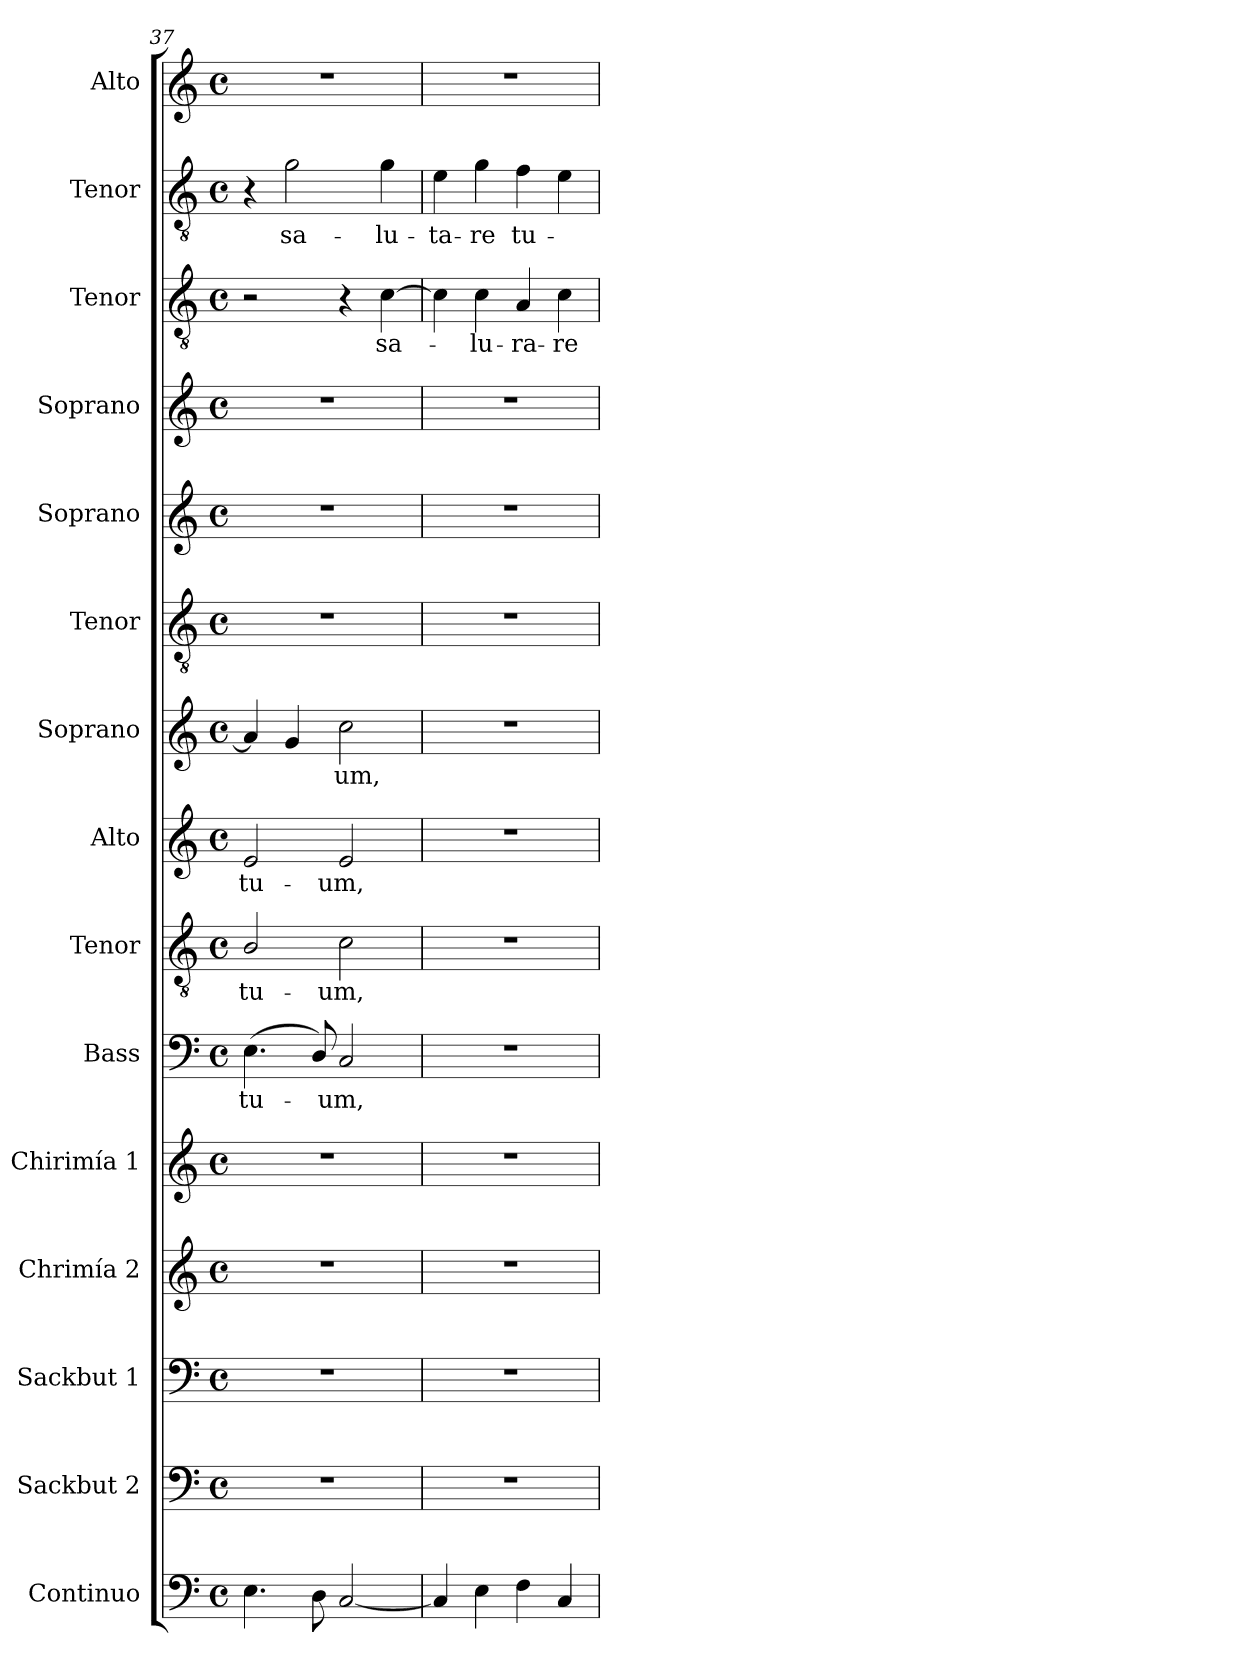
**kern	**kern	**kern	**kern	**kern	**kern	**text	**kern	**text	**kern	**text	**kern	**text	**kern	**kern	**kern	**kern	**text	**kern	**text	**kern
*part15	*part14	*part13	*part12	*part11	*part10	*part10	*part9	*part9	*part8	*part8	*part7	*part7	*part6	*part5	*part4	*part3	*part3	*part2	*part2	*part1
*staff15	*staff14	*staff13	*staff12	*staff11	*staff10	*staff10	*staff9	*staff9	*staff8	*staff8	*staff7	*staff7	*staff6	*staff5	*staff4	*staff3	*staff3	*staff2	*staff2	*staff1
*I"Continuo	*I"Sackbut 2	*I"Sackbut 1	*I"Chrimía 2	*I"Chirimía 1	*I"Bass	*	*I"Tenor	*	*I"Alto	*	*I"Soprano	*	*I"Tenor	*I"Soprano	*I"Soprano	*I"Tenor	*	*I"Tenor	*	*I"Alto
*I'Cont.	*I'Sckbt 2.	*I'Sckbt 1.	*I'Ch2.	*I'Ch1.	*I'B.	*	*I'T.	*	*I'A.	*	*I'S.	*	*I'T.	*I'S.	*I'S.	*I'T.	*	*I'T.	*	*I'A.
*clefF4	*clefF4	*clefF4	*clefG2	*clefG2	*clefF4	*	*clefGv2	*	*clefG2	*	*clefG2	*	*clefGv2	*clefG2	*clefG2	*clefGv2	*	*clefGv2	*	*clefG2
*	*	*	*	*	*	*	*ITrd7c12	*	*	*	*	*	*ITrd7c12	*	*	*ITrd7c12	*	*ITrd7c12	*	*
*k[]	*k[]	*k[]	*k[]	*k[]	*k[]	*	*k[]	*	*k[]	*	*k[]	*	*k[]	*k[]	*k[]	*k[]	*	*k[]	*	*k[]
*C:	*C:	*C:	*C:	*C:	*C:	*	*C:	*	*C:	*	*C:	*	*C:	*C:	*C:	*C:	*	*C:	*	*C:
*M4/4	*M4/4	*M4/4	*M4/4	*M4/4	*M4/4	*	*M4/4	*	*M4/4	*	*M4/4	*	*M4/4	*M4/4	*M4/4	*M4/4	*	*M4/4	*	*M4/4
*met(c)	*met(c)	*met(c)	*met(c)	*met(c)	*met(c)	*	*met(c)	*	*met(c)	*	*met(c)	*	*met(c)	*met(c)	*met(c)	*met(c)	*	*met(c)	*	*met(c)
=37	=37	=37	=37	=37	=37	=37	=37	=37	=37	=37	=37	=37	=37	=37	=37	=37	=37	=37	=37	=37
!	!	!	!	!	!	!LO:LY:b:color=#000000	!	!	!	!	!	!	!	!	!	!	!	!	!	!
!	!	!	!	!	!	!	!	!LO:LY:b:color=#000000	!	!	!	!	!	!	!	!	!	!	!	!
!	!	!	!	!	!	!	!	!	!	!LO:LY:b:color=#000000	!	!	!	!	!	!	!	!	!	!
4.Ei\	1r	1r	1r	1r	(4.Ei\	tu-	2BBi/	tu-	2ei/	tu-	4ai/]	.	1r	1r	1r	2r	.	4r	.	1r
!	!	!	!	!	!	!	!	!	!	!	!	!	!	!	!	!	!	!	!LO:LY:b:color=#000000	!
.	.	.	.	.	.	.	.	.	.	.	4gi/	.	.	.	.	.	.	2Gi\	sa-	.
8Di\	.	.	.	.	8Di/)	.	.	.	.	.	.	.	.	.	.	.	.	.	.	.
!	!	!	!	!	!	!LO:LY:b:color=#000000	!	!	!	!	!	!	!	!	!	!	!	!	!	!
!	!	!	!	!	!	!	!	!LO:LY:b:color=#000000	!	!	!	!	!	!	!	!	!	!	!	!
!	!	!	!	!	!	!	!	!	!	!LO:LY:b:color=#000000	!	!	!	!	!	!	!	!	!	!
!	!	!	!	!	!	!	!	!	!	!	!	!LO:LY:b:color=#000000	!	!	!	!	!	!	!	!
[<2Ci/	.	.	.	.	2Ci/	-um,	2Ci\	-um,	2ei/	-um,	2cci\	-um,	.	.	.	4r	.	.	.	.
!	!	!	!	!	!	!	!	!	!	!	!	!	!	!	!	!	!LO:LY:b:color=#000000	!	!	!
!	!	!	!	!	!	!	!	!	!	!	!	!	!	!	!	!	!	!	!LO:LY:b:color=#000000	!
.	.	.	.	.	.	.	.	.	.	.	.	.	.	.	.	[>4Ci\	sa-	4Gi\	-lu-	.
=38	=38	=38	=38	=38	=38	=38	=38	=38	=38	=38	=38	=38	=38	=38	=38	=38	=38	=38	=38	=38
!	!	!	!	!	!	!	!	!	!	!	!	!	!	!	!	!	!	!	!LO:LY:b:color=#000000	!
4Ci/]	1r	1r	1r	1r	1r	.	1r	.	1r	.	1r	.	1r	1r	1r	4Ci\]	.	4Ei\	-ta-	1r
!	!	!	!	!	!	!	!	!	!	!	!	!	!	!	!	!	!LO:LY:b:color=#000000	!	!	!
!	!	!	!	!	!	!	!	!	!	!	!	!	!	!	!	!	!	!	!LO:LY:b:color=#000000	!
4Ei\	.	.	.	.	.	.	.	.	.	.	.	.	.	.	.	4Ci\	-lu-	4Gi\	-re	.
!	!	!	!	!	!	!	!	!	!	!	!	!	!	!	!	!	!LO:LY:b:color=#000000	!	!	!
!	!	!	!	!	!	!	!	!	!	!	!	!	!	!	!	!	!	!	!LO:LY:b:color=#000000	!
4Fi\	.	.	.	.	.	.	.	.	.	.	.	.	.	.	.	4AAi/	-ra-	4Fi\	tu-	.
!	!	!	!	!	!	!	!	!	!	!	!	!	!	!	!	!	!LO:LY:b:color=#000000	!	!	!
4Ci/	.	.	.	.	.	.	.	.	.	.	.	.	.	.	.	4Ci\	-re	4Ei\	.	.
=	=	=	=	=	=	=	=	=	=	=	=	=	=	=	=	=	=	=	=	=
*-	*-	*-	*-	*-	*-	*-	*-	*-	*-	*-	*-	*-	*-	*-	*-	*-	*-	*-	*-	*-
